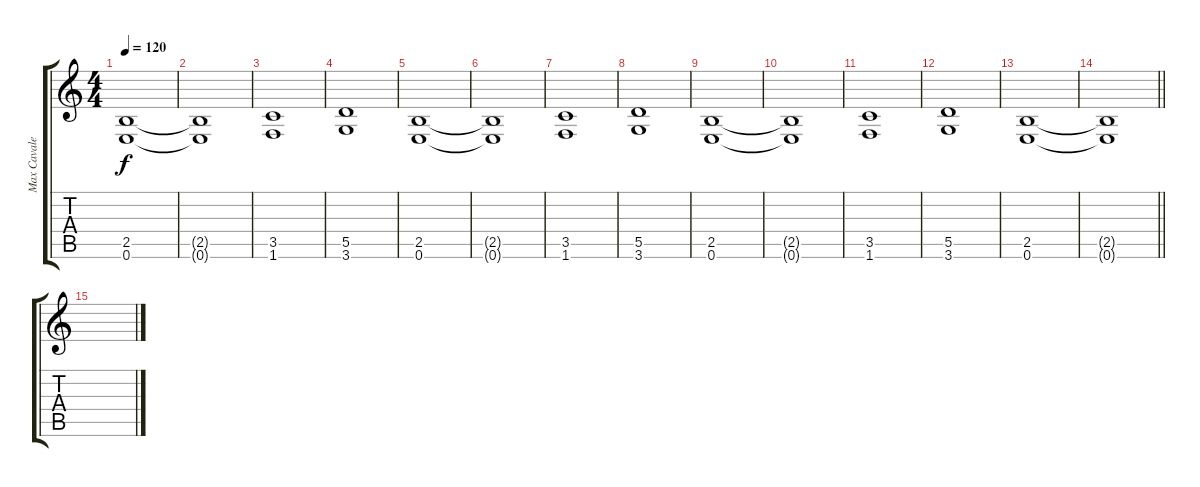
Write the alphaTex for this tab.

\track ("Max Cavalera" "Max Cavale") {instrument distortionguitar}
\staff {score tabs}
\tuning (E4 B3 G3 D3 A2 E2) {hide}
\ts (4 4)
\tempo 120
\clef g2
\ks c
(2.5 0.6).1{dy f} |
(2.5{t} 0.6{t}).1 |
(3.5 1.6).1 |
(5.5 3.6).1 |
(2.5 0.6).1 |
(2.5{t} 0.6{t}).1 |
(3.5 1.6).1 |
(5.5 3.6).1 |
(2.5 0.6).1 |
(2.5{t} 0.6{t}).1 |
(3.5 1.6).1 |
(5.5 3.6).1 |
(2.5 0.6).1 |
\barLineRight lightlight
(2.5{t} 0.6{t}).1 |
\section ("" "")
